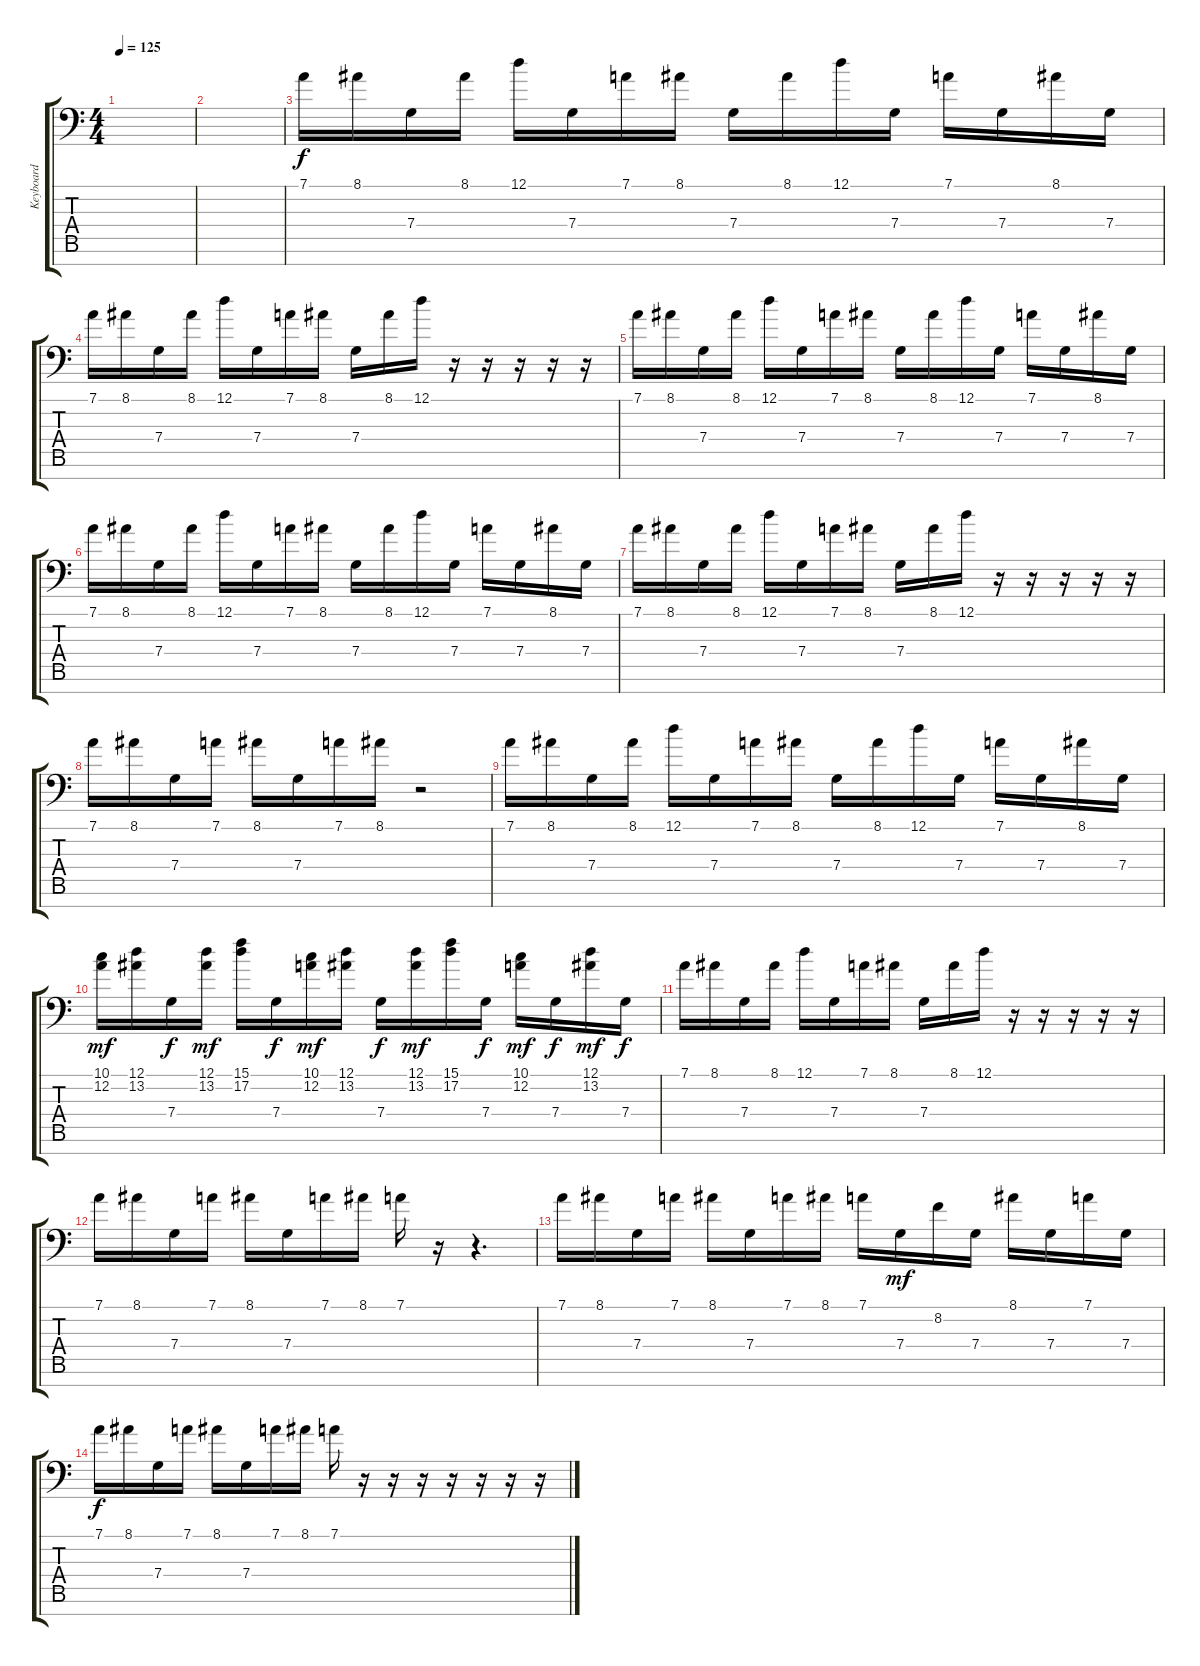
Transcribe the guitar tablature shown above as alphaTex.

\track ("Keyboard" "Keyboard") {instrument synthbrass1}
\staff {score tabs}
\tuning (D4 A3 F3 C3 G2 D2 G1) {hide}
\ts (4 4)
\tempo 125
\clef f4
\ks c
|
|
7.1.16{volume 11} 8.1.16 7.4.16 8.1.16 12.1.16 7.4.16 7.1.16 8.1.16 7.4.16 8.1.16 12.1.16 7.4.16 7.1.16 7.4.16 8.1.16 7.4.16 |
7.1.16 8.1.16 7.4.16 8.1.16 12.1.16 7.4.16 7.1.16 8.1.16 7.4.16 8.1.16 12.1.16 r.16 r.16 r.16 r.16 r.16 |
7.1.16 8.1.16 7.4.16 8.1.16 12.1.16 7.4.16 7.1.16 8.1.16 7.4.16 8.1.16 12.1.16 7.4.16 7.1.16 7.4.16 8.1.16 7.4.16 |
7.1.16 8.1.16 7.4.16 8.1.16 12.1.16 7.4.16 7.1.16 8.1.16 7.4.16 8.1.16 12.1.16 7.4.16 7.1.16 7.4.16 8.1.16 7.4.16 |
7.1.16 8.1.16 7.4.16 8.1.16 12.1.16 7.4.16 7.1.16 8.1.16 7.4.16 8.1.16 12.1.16 r.16 r.16 r.16 r.16 r.16 |
7.1.16 8.1.16 7.4.16 7.1.16 8.1.16 7.4.16 7.1.16 8.1.16 r.2 |
7.1.16 8.1.16 7.4.16 8.1.16 12.1.16 7.4.16 7.1.16 8.1.16 7.4.16 8.1.16 12.1.16 7.4.16 7.1.16 7.4.16 8.1.16 7.4.16 |
(10.1 12.2).16{dy mf} (12.1 13.2).16 7.4.16{dy f} (12.1 13.2).16{dy mf} (15.1 17.2).16 7.4.16{dy f} (10.1 12.2).16{dy mf} (12.1 13.2).16 7.4.16{dy f} (12.1 13.2).16{dy mf} (15.1 17.2).16 7.4.16{dy f} (10.1 12.2).16{dy mf} 7.4.16{dy f} (12.1 13.2).16{dy mf} 7.4.16{dy f} |
7.1.16 8.1.16 7.4.16 8.1.16 12.1.16 7.4.16 7.1.16 8.1.16 7.4.16 8.1.16 12.1.16 r.16 r.16 r.16 r.16 r.16 |
7.1.16 8.1.16 7.4.16 7.1.16 8.1.16 7.4.16 7.1.16 8.1.16 7.1.16 r.16 r.4{d} |
7.1.16{volume 10} 8.1.16 7.4.16 7.1.16 8.1.16 7.4.16 7.1.16 8.1.16 7.1.16 7.4.16{dy mf} 8.2.16 7.4.16 8.1.16 7.4.16 7.1.16 7.4.16 |
7.1.16{dy f} 8.1.16 7.4.16 7.1.16 8.1.16 7.4.16 7.1.16 8.1.16 7.1.16 r.16 r.16 r.16 r.16 r.16 r.16 r.16
